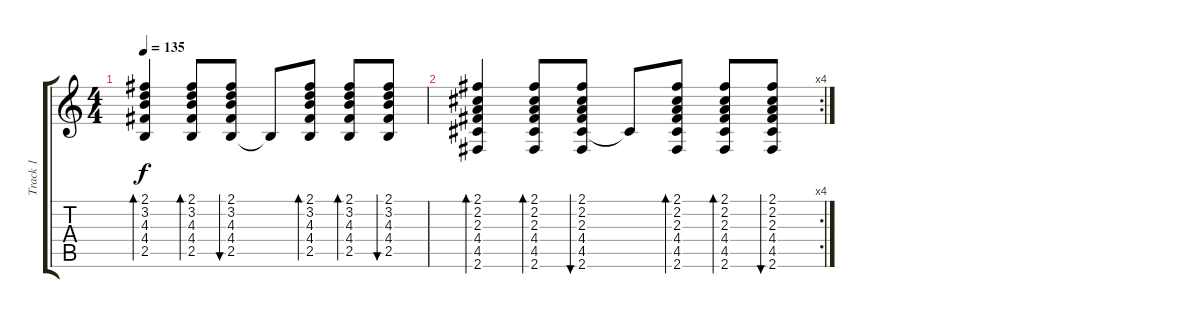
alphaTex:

\track ("Track 1" "Track 1") {instrument acousticguitarsteel}
\staff {score tabs}
\tuning (E4 B3 G3 D3 A2 E2) {hide}
\ts (4 4)
\tempo 135
\clef g2
\ks c
(2.1 3.2 4.3 4.4 2.5).4{bd 60 dy f} (2.1 3.2 4.3 4.4 2.5).8{bd 60} (2.1 3.2 4.3 4.4 2.5).8{bu 60} 2.5{t}.8 (2.1 3.2 4.3 4.4 2.5).8{bd 60} (2.1 3.2 4.3 4.4 2.5).8{bd 60} (2.1 3.2 4.3 4.4 2.5).8{bu 60} |
\rc 4
(2.1 2.2 2.3 4.4 4.5 2.6).4{bd 60} (2.1 2.2 2.3 4.4 4.5 2.6).8{bd 60} (2.1 2.2 2.3 4.4 4.5 2.6).8{bu 60} 4.5{t}.8 (2.1 2.2 2.3 4.4 4.5 2.6).8{bd 60} (2.1 2.2 2.3 4.4 4.5 2.6).8{bd 60} (2.1 2.2 2.3 4.4 4.5 2.6).8{bu 60}
